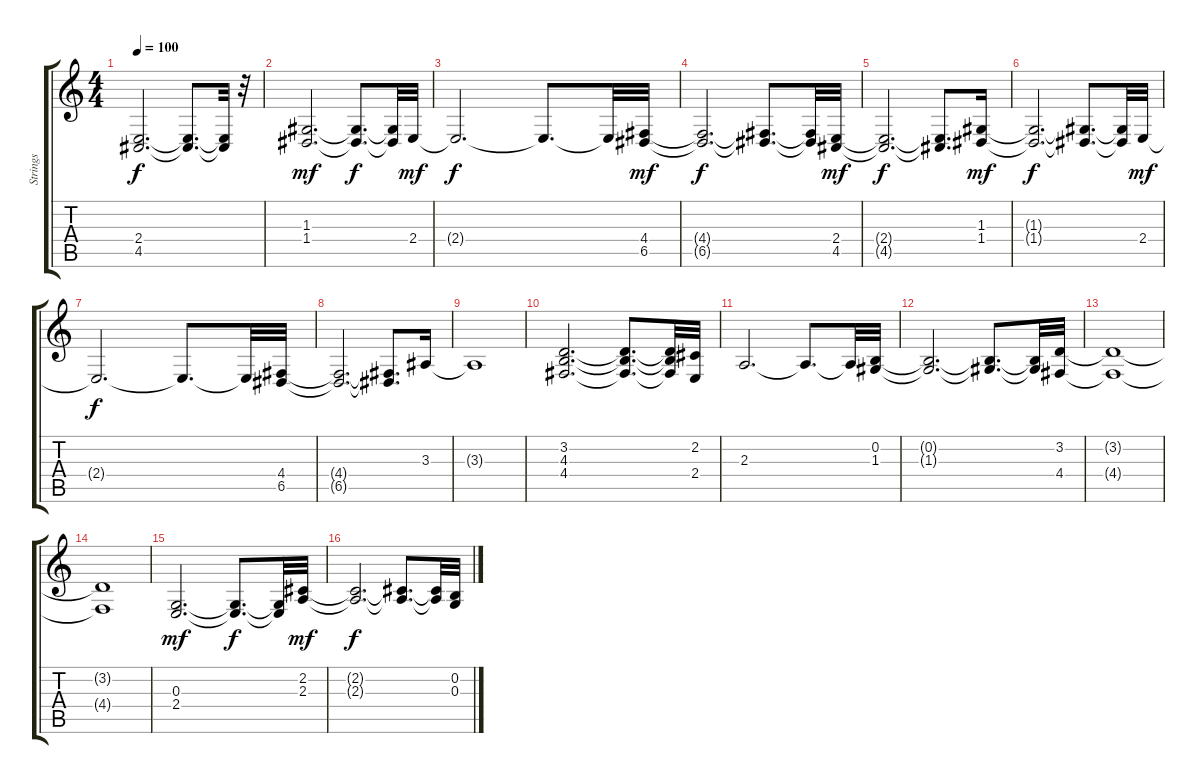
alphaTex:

\track ("Strings" "Strings") {instrument stringensemble2}
\staff {score tabs}
\tuning (E4 B3 G3 D3 A2 E2) {hide}
\ts (4 4)
\tempo 100
\clef g2
\ks c
(2.4{t} 4.5{t}).2{d dy f} (2.4{t} 4.5{t}).8{d} (2.4{t} 4.5{t}).32 r.32 |
(1.3 1.4).2{d dy mf} (1.3{t} 1.4{t}).8{d dy f} (1.3{t} 1.4{t}).32 2.4.32{dy mf} |
2.4{t}.2{d dy f} 2.4{t}.8{d} 2.4{t}.32 (4.4 6.5).32{dy mf} |
(4.4{t} 6.5{t}).2{d dy f} (4.4{t} 6.5{t}).8{d} (4.4{t} 6.5{t}).32 (2.4 4.5).32{dy mf} |
(2.4{t} 4.5{t}).2{d dy f} (2.4{t} 4.5{t}).8{d} (1.3 1.4).16{dy mf} |
(1.3{t} 1.4{t}).2{d dy f} (1.3{t} 1.4{t}).8{d} (1.3{t} 1.4{t}).32 2.4.32{dy mf} |
2.4{t}.2{d dy f} 2.4{t}.8{d} 2.4{t}.32 (4.4 6.5).32 |
(4.4{t} 6.5{t}).2{d} (4.4{t} 6.5{t}).8{d} 3.3.16 |
3.3{t}.1 |
(3.2 4.3 4.4).2{d} (3.2{t} 4.3{t} 4.4{t}).8{d} (3.2{t} 4.3{t} 4.4{t}).32 (2.2 2.4).32 |
2.3.2{d} 2.3{t}.8{d} 2.3{t}.32 (0.2 1.3).32 |
(0.2{t} 1.3{t}).2{d} (0.2{t} 1.3{t}).8{d} (0.2{t} 1.3{t}).32 (3.2 4.4).32 |
(3.2{t} 4.4{t}).1 |
(3.2{t} 4.4{t}).1 |
(0.3 2.4).2{d dy mf} (0.3{t} 2.4{t}).8{d dy f} (0.3{t} 2.4{t}).32 (2.2 2.3).32{dy mf} |
(2.2{t} 2.3{t}).2{d dy f} (2.2{t} 2.3{t}).8{d} (2.2{t} 2.3{t}).32 (0.2 0.3).32
